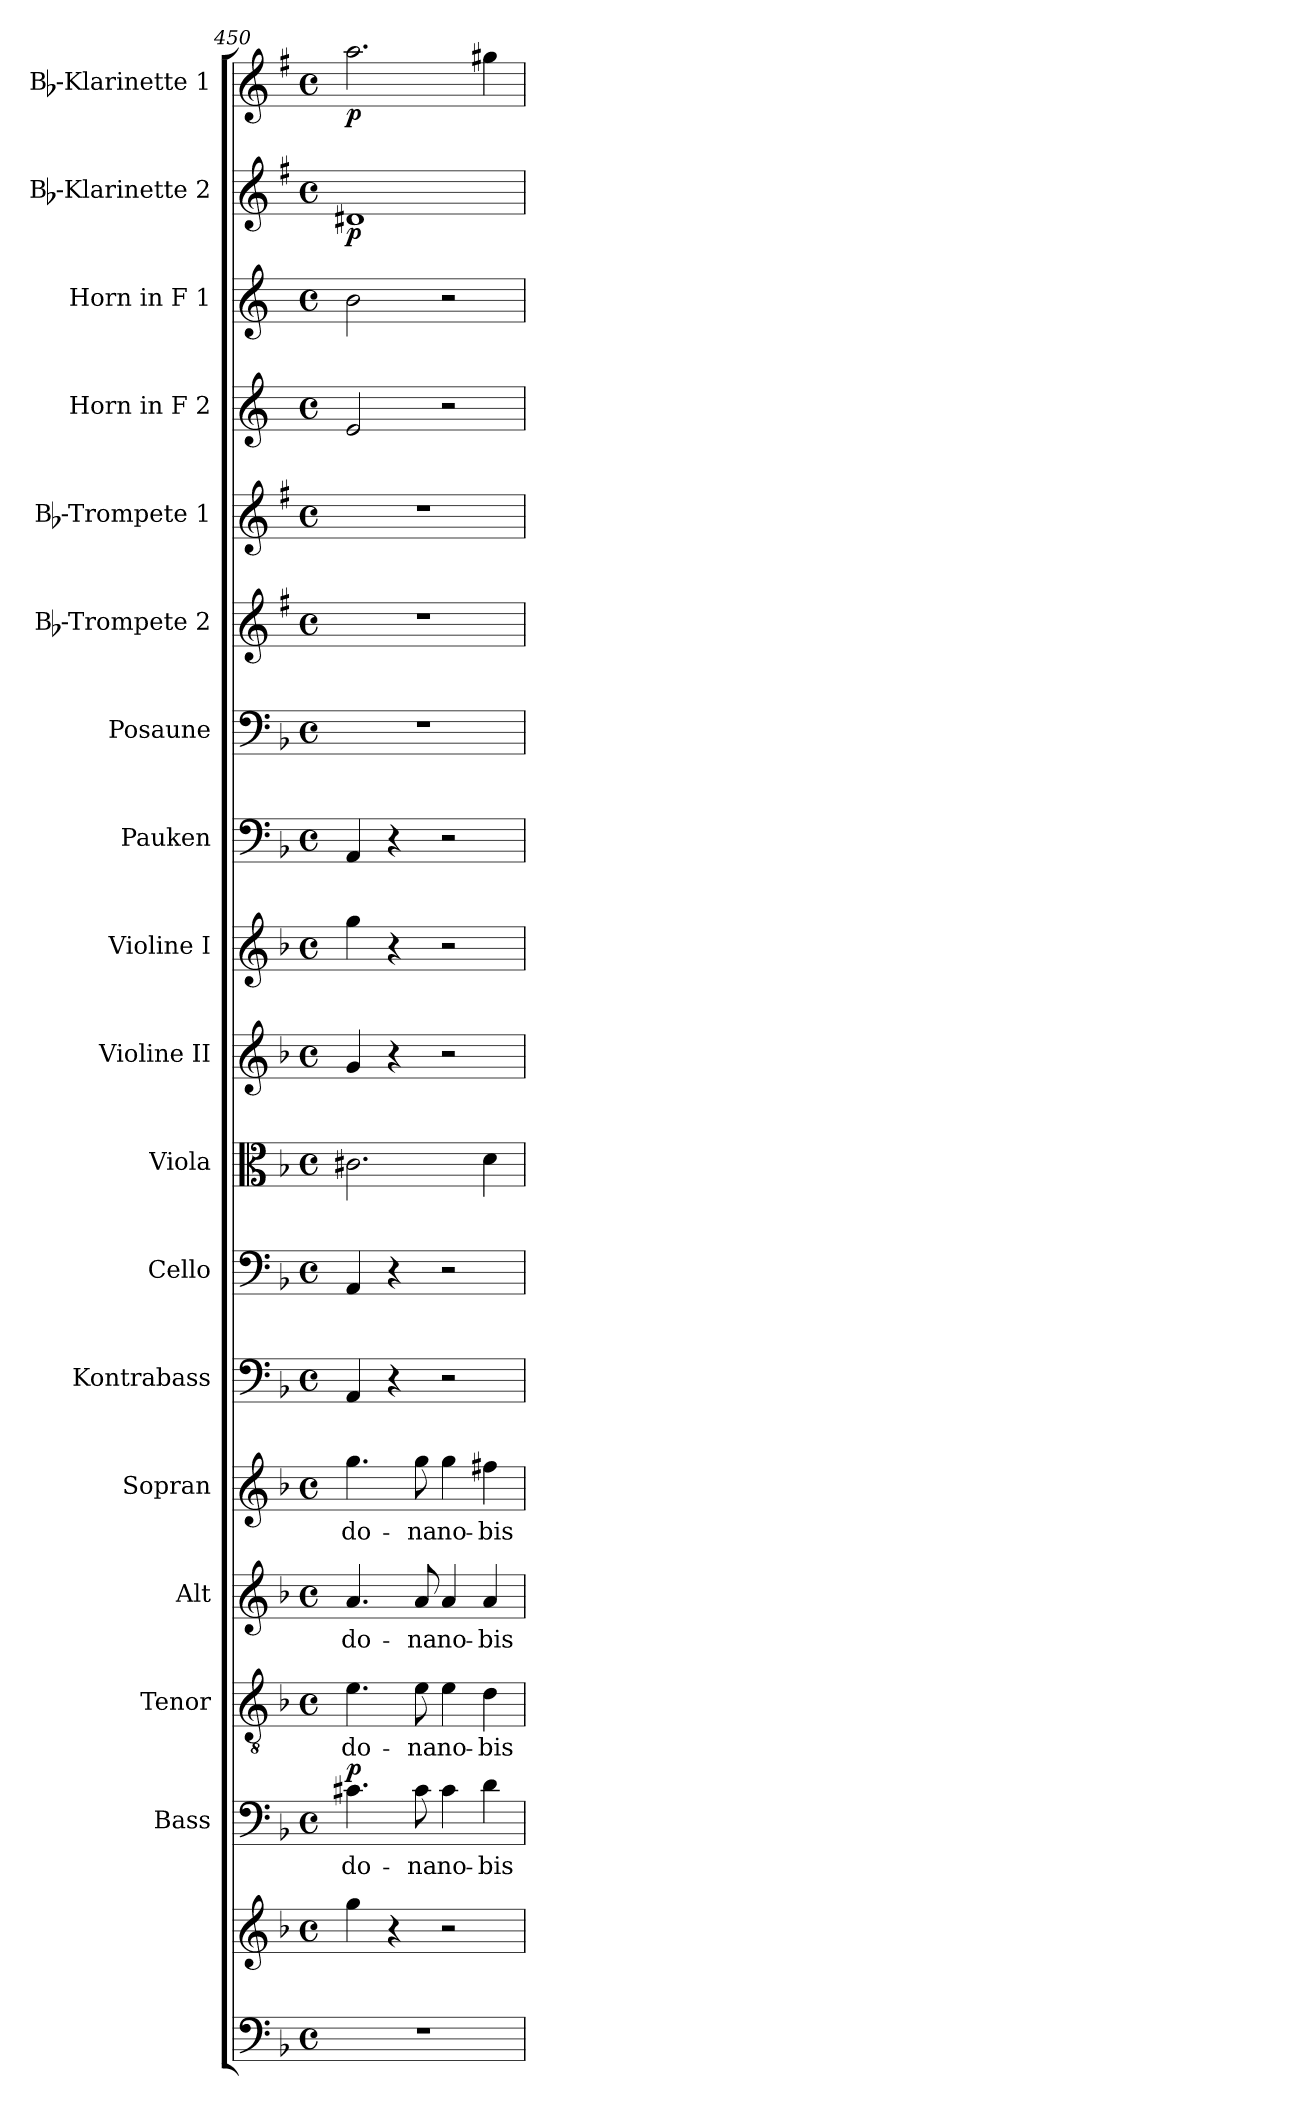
**kern	**kern	**kern	**text	**dynam	**kern	**text	**kern	**text	**kern	**text	**kern	**kern	**kern	**kern	**kern	**kern	**kern	**kern	**kern	**kern	**kern	**kern	**dynam	**kern	**dynam
*part18	*part18	*part17	*part17	*part17	*part16	*part16	*part15	*part15	*part14	*part14	*part13	*part12	*part11	*part10	*part9	*part8	*part7	*part6	*part5	*part4	*part3	*part2	*part2	*part1	*part1
*staff19	*staff18	*staff17	*staff17	*staff17	*staff16	*staff16	*staff15	*staff15	*staff14	*staff14	*staff13	*staff12	*staff11	*staff10	*staff9	*staff8	*staff7	*staff6	*staff5	*staff4	*staff3	*staff2	*staff2	*staff1	*staff1
*	*	*I"Bass	*	*	*I"Tenor	*	*I"Alt	*	*I"Sopran	*	*I"Kontrabass	*I"Cello	*I"Viola	*I"Violine II	*I"Violine I	*I"Pauken	*I"Posaune	*I"Bb-Trompete 2	*I"Bb-Trompete 1	*I"Horn in F 2	*I"Horn in F 1	*I"Bb-Klarinette 2	*	*I"Bb-Klarinette 1	*
*	*	*I'B.	*	*	*I'T.	*	*I'A.	*	*I'S.	*	*I'Kb.	*	*I'Vla.	*I'Vl. II	*I'Vl. I	*I'Pk.	*I'Pos.	*I'Bb Trp. 2	*I'Bb Trp. 1	*	*	*I'Bb Kl. 2	*	*I'Bb Kl. 1	*
*clefF4	*clefG2	*clefF4	*	*	*clefGv2	*	*clefG2	*	*clefG2	*	*clefF4	*clefF4	*clefC3	*clefG2	*clefG2	*clefF4	*clefF4	*clefG2	*clefG2	*clefG2	*clefG2	*clefG2	*	*clefG2	*
*	*	*	*	*	*	*	*	*	*	*	*ITrd7c12	*	*	*	*	*	*	*ITrd1c2	*ITrd1c2	*ITrd4c7	*ITrd4c7	*ITrd1c2	*	*ITrd1c2	*
*k[b-]	*k[b-]	*k[b-]	*	*	*k[b-]	*	*k[b-]	*	*k[b-]	*	*k[b-]	*k[b-]	*k[b-]	*k[b-]	*k[b-]	*k[b-]	*k[b-]	*k[b-]	*k[b-]	*k[b-]	*k[b-]	*k[b-]	*	*k[b-]	*
*F:	*F:	*F:	*	*	*F:	*	*F:	*	*F:	*	*F:	*F:	*F:	*F:	*F:	*F:	*F:	*F:	*F:	*F:	*F:	*F:	*	*F:	*
*M4/4	*M4/4	*M4/4	*	*	*M4/4	*	*M4/4	*	*M4/4	*	*M4/4	*M4/4	*M4/4	*M4/4	*M4/4	*M4/4	*M4/4	*M4/4	*M4/4	*M4/4	*M4/4	*M4/4	*	*M4/4	*
*met(c)	*met(c)	*met(c)	*	*	*met(c)	*	*met(c)	*	*met(c)	*	*met(c)	*met(c)	*met(c)	*met(c)	*met(c)	*met(c)	*met(c)	*met(c)	*met(c)	*met(c)	*met(c)	*met(c)	*	*met(c)	*
=450	=450	=450	=450	=450	=450	=450	=450	=450	=450	=450	=450	=450	=450	=450	=450	=450	=450	=450	=450	=450	=450	=450	=450	=450	=450
!	!	!	!LO:LY:b	!LO:DY:a	!	!LO:LY:b	!	!LO:LY:b	!	!LO:LY:b	!	!	!	!	!	!	!	!	!	!	!	!	!LO:DY:b	!	!LO:DY:b
1r	4gg\	4.c#X\	do-	p	4.e\	do-	4.a/	do-	4.gg\	do-	4AAA/	4AA/	2.c#X\	4g/	4gg\	4AA/	1r	1r	1r	2A/	2e\	1c#X	p	2.gg\	p
.	4r	.	.	.	.	.	.	.	.	.	4r	4r	.	4r	4r	4r	.	.	.	.	.	.	.	.	.
!	!	!	!LO:LY:b	!	!	!LO:LY:b	!	!LO:LY:b	!	!LO:LY:b	!	!	!	!	!	!	!	!	!	!	!	!	!	!	!
.	.	8c#\	-na	.	8e\	-na	8a/	-na	8gg\	-na	.	.	.	.	.	.	.	.	.	.	.	.	.	.	.
!	!	!	!LO:LY:b	!	!	!LO:LY:b	!	!LO:LY:b	!	!LO:LY:b	!	!	!	!	!	!	!	!	!	!	!	!	!	!	!
.	2r	4c#\	no-	.	4e\	no-	4a/	no-	4gg\	no-	2r	2r	.	2r	2r	2r	.	.	.	2r	2r	.	.	.	.
!	!	!	!LO:LY:b	!	!	!LO:LY:b	!	!LO:LY:b	!	!LO:LY:b	!	!	!	!	!	!	!	!	!	!	!	!	!	!	!
.	.	4d\	-bis	.	4d\	-bis	4a/	-bis	4ff#X\	-bis	.	.	4d\	.	.	.	.	.	.	.	.	.	.	4ff#X\	.
=	=	=	=	=	=	=	=	=	=	=	=	=	=	=	=	=	=	=	=	=	=	=	=	=	=
*-	*-	*-	*-	*-	*-	*-	*-	*-	*-	*-	*-	*-	*-	*-	*-	*-	*-	*-	*-	*-	*-	*-	*-	*-	*-
